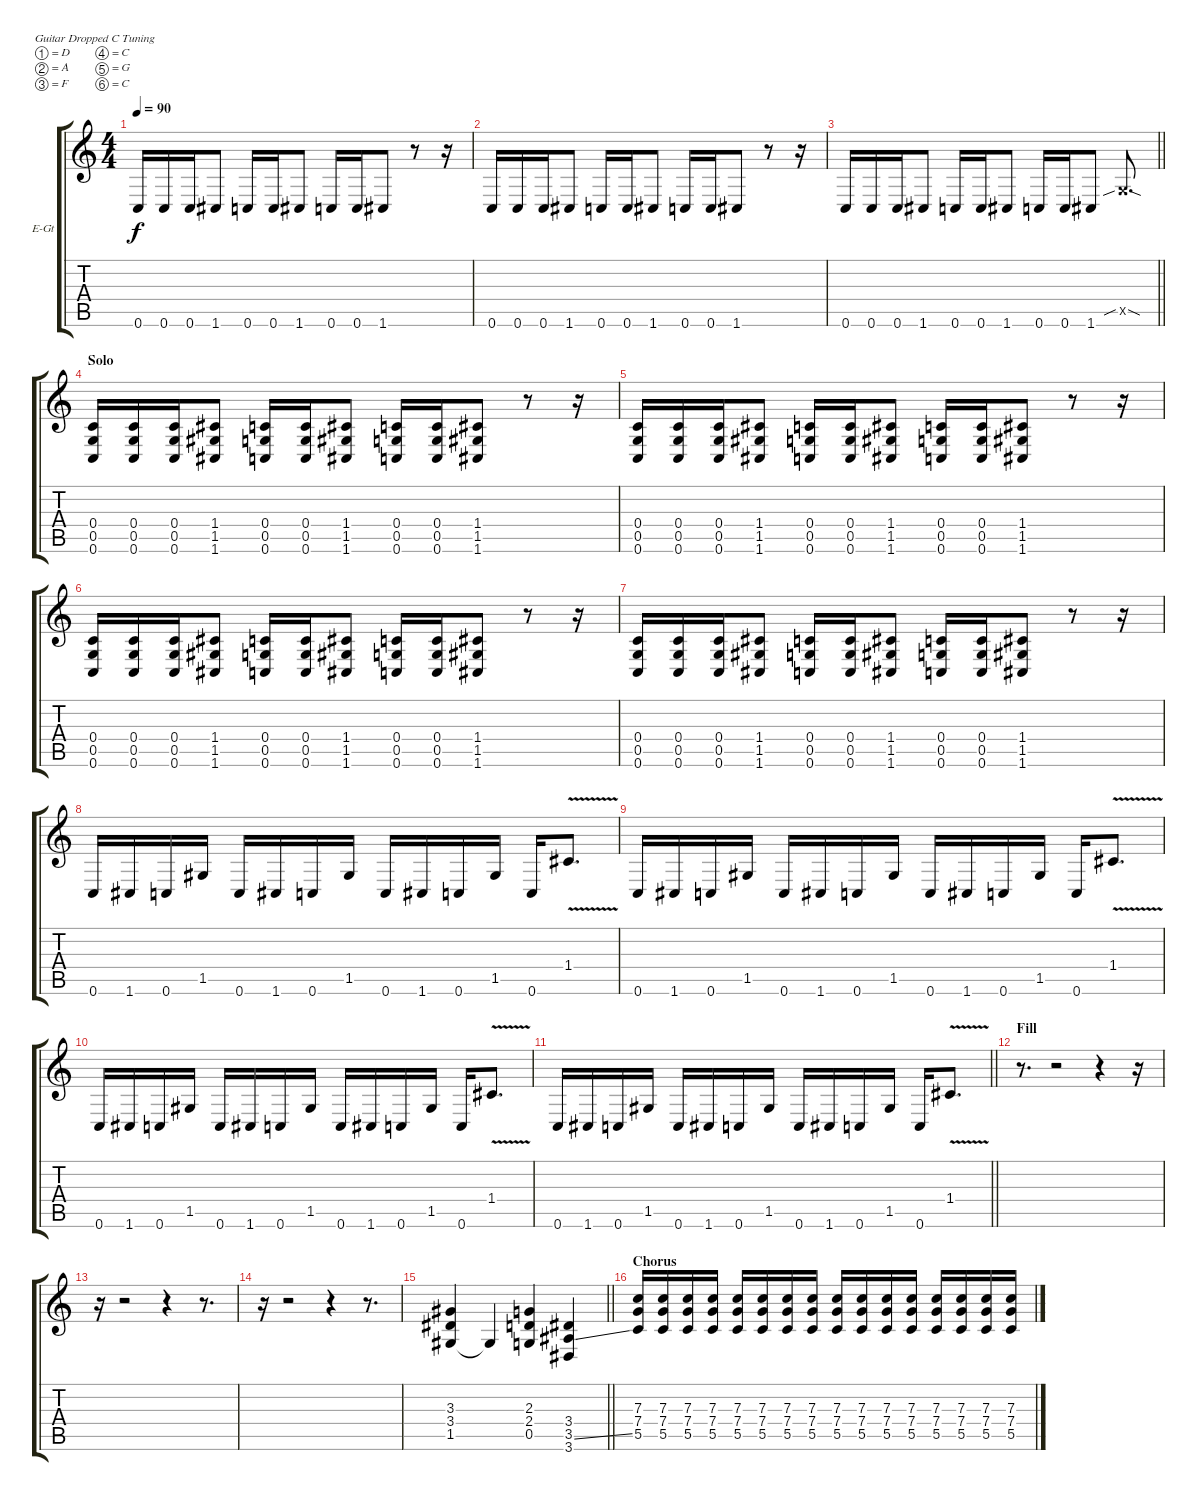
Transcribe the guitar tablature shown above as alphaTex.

\bracketExtendMode groupsimilarinstruments
\firstSystemTrackNameOrientation horizontal
\otherSystemsTrackNameOrientation horizontal
\track ("Matthew Tuck" "E-Gt") {instrument overdrivenguitar}
\staff {score tabs}
\tuning (D4 A3 F3 C3 G2 C2)
\ts (4 4)
\tempo 90
\clef g2
\ks c
0.6.16{dy f} 0.6.16 0.6.16 1.6.8 0.6.16 0.6.16 1.6.8 0.6.16 0.6.16 1.6.8 r.8 r.16 |
0.6.16 0.6.16 0.6.16 1.6.8 0.6.16 0.6.16 1.6.8 0.6.16 0.6.16 1.6.8 r.8 r.16 |
\barLineRight lightlight
0.6.16 0.6.16 0.6.16 1.6.8 0.6.16 0.6.16 1.6.8 0.6.16 0.6.16 1.6.8 0.5{sib sod x}.8{d} |
\section ("" "Solo")
(0.5 0.6 0.4).16 (0.5 0.6 0.4).16 (0.5 0.6 0.4).16 (1.5 1.6 1.4).8 (0.5 0.6 0.4).16 (0.5 0.6 0.4).16 (1.5 1.6 1.4).8 (0.5 0.6 0.4).16 (0.5 0.6 0.4).16 (1.5 1.6 1.4).8 r.8 r.16 |
(0.5 0.6 0.4).16 (0.5 0.6 0.4).16 (0.5 0.6 0.4).16 (1.5 1.6 1.4).8 (0.5 0.6 0.4).16 (0.5 0.6 0.4).16 (1.5 1.6 1.4).8 (0.5 0.6 0.4).16 (0.5 0.6 0.4).16 (1.5 1.6 1.4).8 r.8 r.16 |
(0.5 0.6 0.4).16 (0.5 0.6 0.4).16 (0.5 0.6 0.4).16 (1.5 1.6 1.4).8 (0.5 0.6 0.4).16 (0.5 0.6 0.4).16 (1.5 1.6 1.4).8 (0.5 0.6 0.4).16 (0.5 0.6 0.4).16 (1.5 1.6 1.4).8 r.8 r.16 |
(0.5 0.6 0.4).16 (0.5 0.6 0.4).16 (0.5 0.6 0.4).16 (1.5 1.6 1.4).8 (0.5 0.6 0.4).16 (0.5 0.6 0.4).16 (1.5 1.6 1.4).8 (0.5 0.6 0.4).16 (0.5 0.6 0.4).16 (1.5 1.6 1.4).8 r.8 r.16 |
0.6.16 1.6.16 0.6.16 1.5.16 0.6.16 1.6.16 0.6.16 1.5.16 0.6.16 1.6.16 0.6.16 1.5.16 0.6.16 1.4{v}.8{d} |
0.6.16 1.6.16 0.6.16 1.5.16 0.6.16 1.6.16 0.6.16 1.5.16 0.6.16 1.6.16 0.6.16 1.5.16 0.6.16 1.4{v}.8{d} |
0.6.16 1.6.16 0.6.16 1.5.16 0.6.16 1.6.16 0.6.16 1.5.16 0.6.16 1.6.16 0.6.16 1.5.16 0.6.16 1.4{v}.8{d} |
\barLineRight lightlight
0.6.16 1.6.16 0.6.16 1.5.16 0.6.16 1.6.16 0.6.16 1.5.16 0.6.16 1.6.16 0.6.16 1.5.16 0.6.16 1.4{v}.8{d} |
\section ("" "Fill")
r.8{d} r.2 r.4 r.16 |
r.16 r.2 r.4 r.8{d} |
r.16 r.2 r.4 r.8{d} |
\barLineRight lightlight
(1.5 3.3 3.4).4 1.5{t}.4 (0.5 2.3 2.4).4 (3.5{ss} 3.6 3.4).4 |
\section ("" "Chorus")
(7.3 7.4 5.5).16 (7.3 7.4 5.5).16 (7.3 7.4 5.5).16 (7.3 7.4 5.5).16 (7.3 7.4 5.5).16 (7.3 7.4 5.5).16 (7.3 7.4 5.5).16 (7.3 7.4 5.5).16 (7.3 7.4 5.5).16 (7.3 7.4 5.5).16 (7.3 7.4 5.5).16 (7.3 7.4 5.5).16 (7.3 7.4 5.5).16 (7.3 7.4 5.5).16 (7.3 7.4 5.5).16 (7.3 7.4 5.5).16
